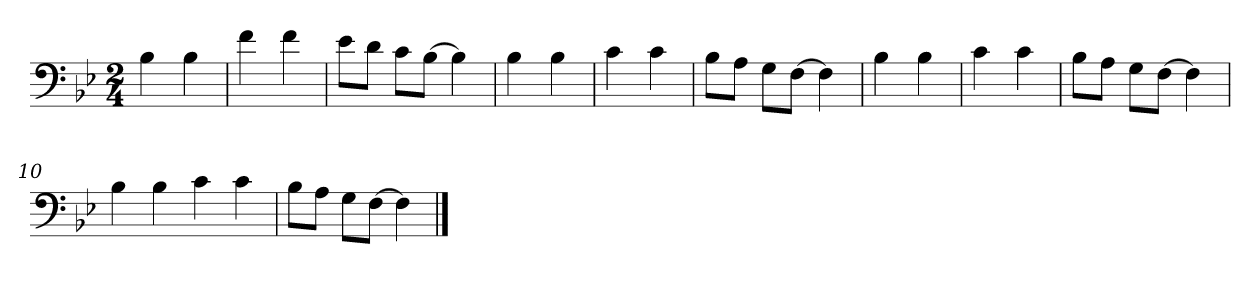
**kern
*part1
*staff1
*clefF4
*k[b-e-]
*B-:
*M2/4
*MM88
=1
4B-\
4B-\
=2
4f\
4f\
=3
8e-\L
8d\J
8c\L
[8B-\J
4B-\]
=4
4B-\
4B-\
=5
4c\
4c\
=6
8B-\L
8A\J
8G\L
[8F\J
4F\]
=7
4B-\
4B-\
=8
4c\
4c\
=9
8B-\L
8A\J
8G\L
[8F\J
4F\]
=10
4B-\
4B-\
4c\
4c\
=11
8B-\L
8A\J
8G\L
[8F\J
4F\]
==
*-
